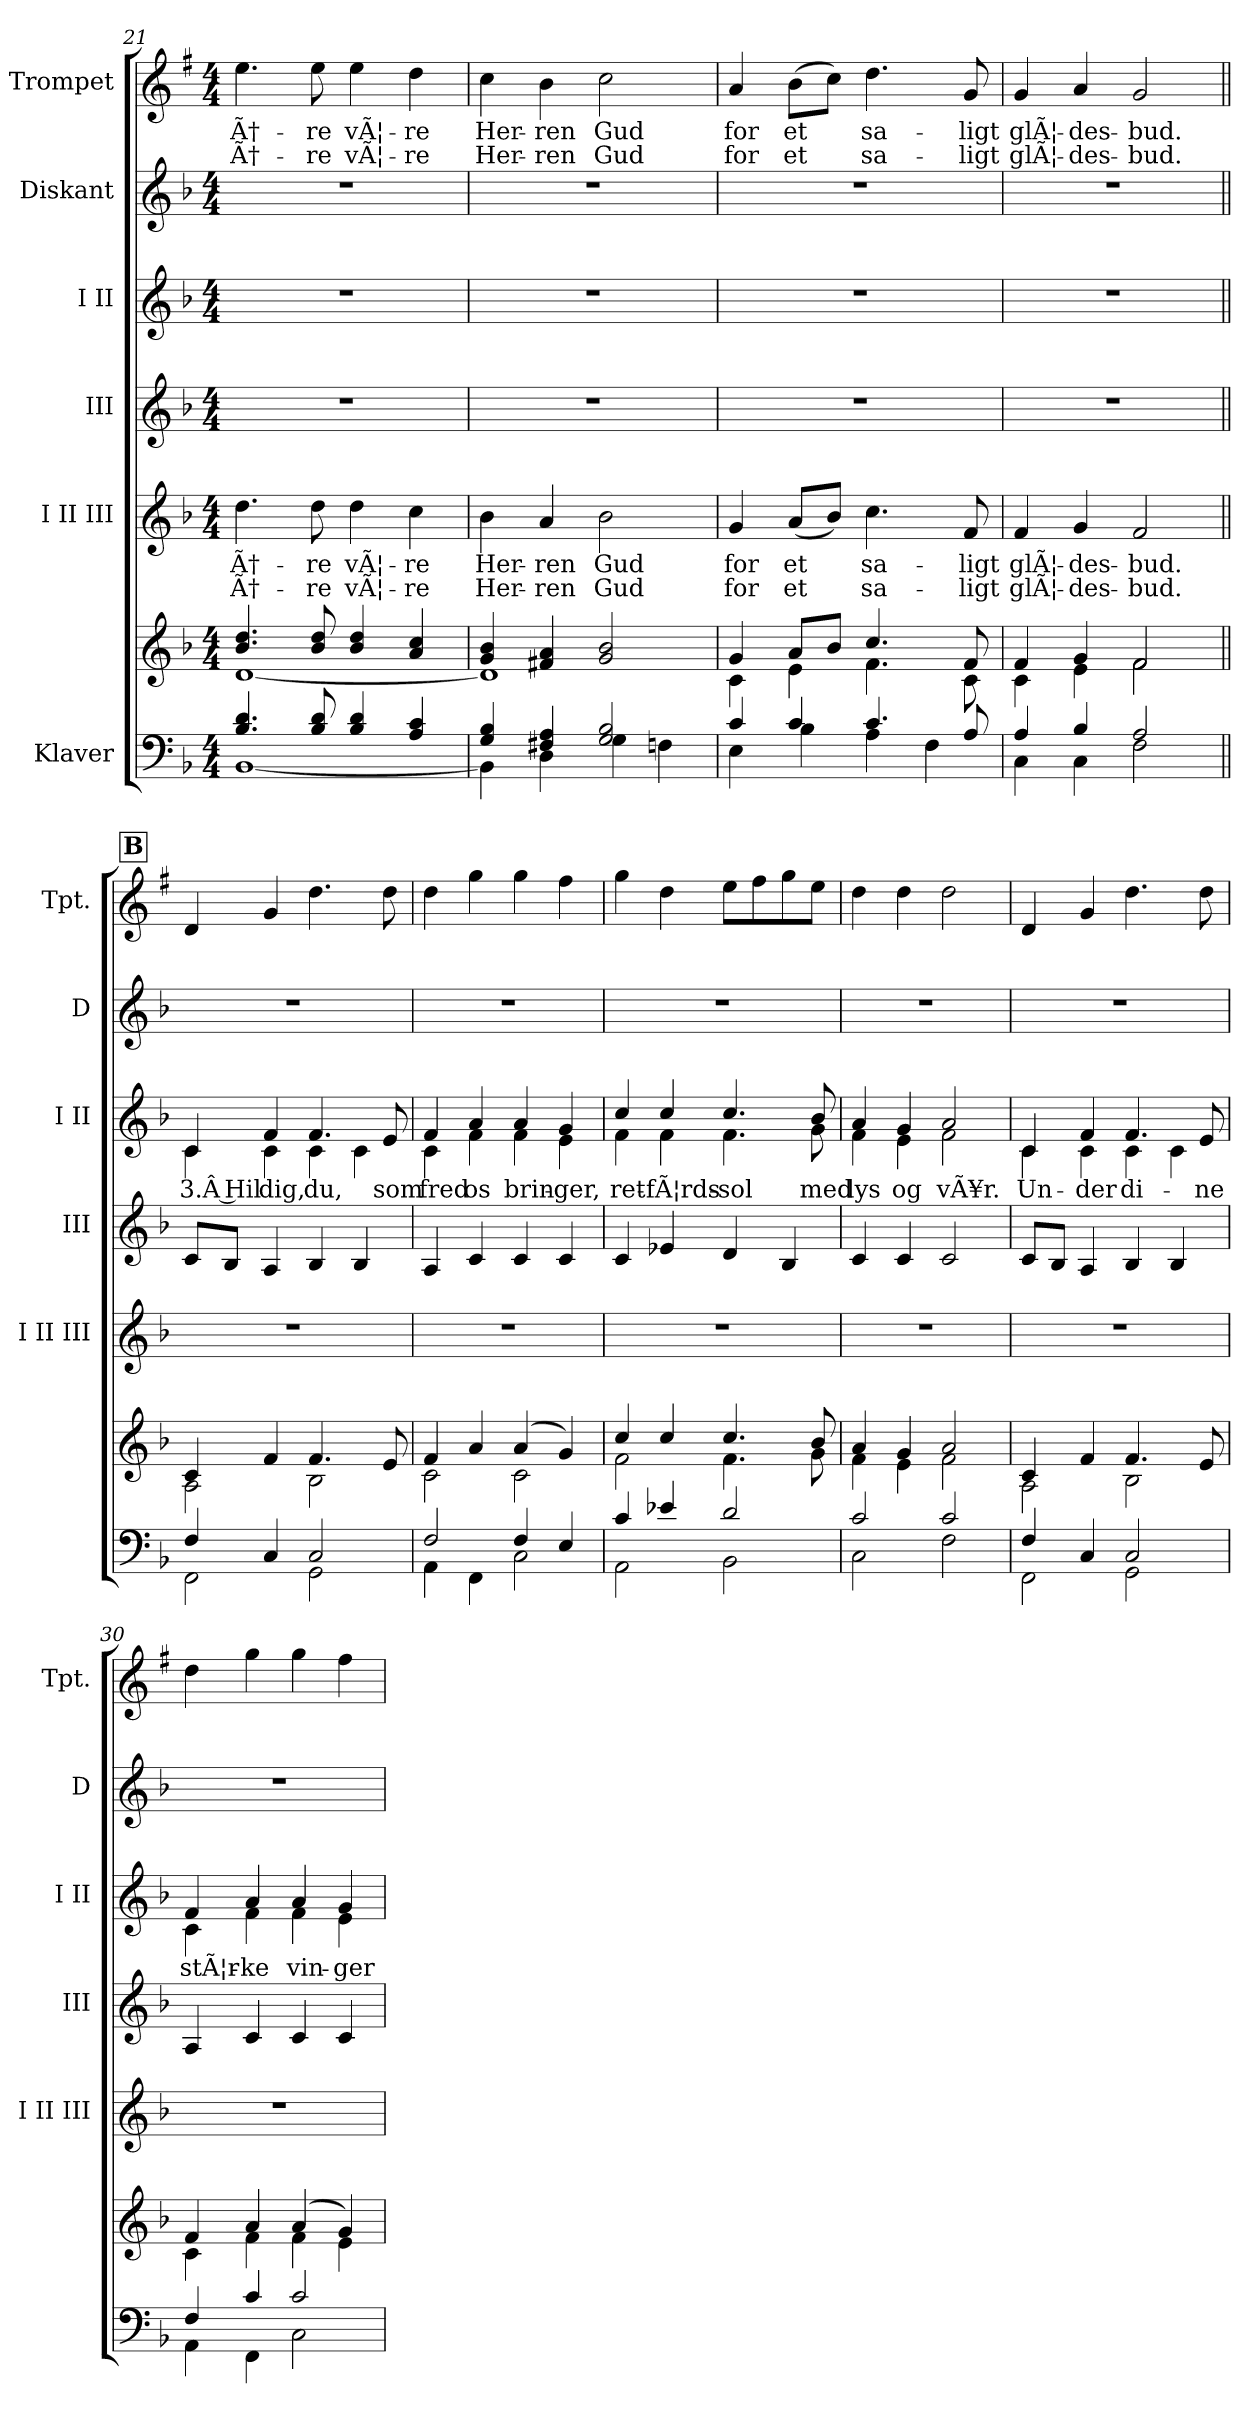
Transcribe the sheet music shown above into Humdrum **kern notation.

**kern	**kern	**kern	**text	**text	**kern	**kern	**text	**kern	**kern	**text	**text
*part6	*part6	*part5	*part5	*part5	*part4	*part3	*part3	*part2	*part1	*part1	*part1
*staff7	*staff6	*staff5	*staff5	*staff5	*staff4	*staff3	*staff3	*staff2	*staff1	*staff1	*staff1
*I"Klaver	*	*I"I II III	*	*	*I"III	*I"I II	*	*I"Diskant	*I"Trompet	*	*
*	*	*I'I II III	*	*	*I'III	*I'I II	*	*I'D	*I'Tpt.	*	*
*clefF4	*clefG2	*clefG2	*	*	*clefG2	*clefG2	*	*clefG2	*clefG2	*	*
*	*	*	*	*	*	*	*	*	*ITrd1c2	*	*
*k[b-]	*k[b-]	*k[b-]	*	*	*k[b-]	*k[b-]	*	*k[b-]	*k[b-]	*	*
*M4/4	*M4/4	*M4/4	*	*	*M4/4	*M4/4	*	*M4/4	*M4/4	*	*
=21	=21	=21	=21	=21	=21	=21	=21	=21	=21	=21	=21
*^	*^	*	*	*	*	*	*	*	*	*	*
4.B-/ 4.d/	[1BB-	4.b-/ 4.dd/	[1d	4.dd\	Ã†-	Ã†-	1r	1r	.	1r	4.dd\	Ã†-	Ã†-
8B-/ 8d/	.	8b-/ 8dd/	.	8dd\	-re	-re	.	.	.	.	8dd\	-re	-re
4B-/ 4d/	.	4b-/ 4dd/	.	4dd\	vÃ¦-	vÃ¦-	.	.	.	.	4dd\	vÃ¦-	vÃ¦-
4A/ 4c/	.	4a/ 4cc/	.	4cc\	-re	-re	.	.	.	.	4cc\	-re	-re
!!LO:PB:g=z
=22	=22	=22	=22	=22	=22	=22	=22	=22	=22	=22	=22	=22	=22
4G/ 4B-/	4BB-\]	4g/ 4b-/	1d]	4b-\	Her-	Her-	1r	1r	.	1r	4b-\	Her-	Her-
4F#X/ 4A/	4D\	4f#X/ 4a/	.	4a/	-ren	-ren	.	.	.	.	4a\	-ren	-ren
2G/ 2B-/	4G\	2g/ 2b-/	.	2b-\	Gud	Gud	.	.	.	.	2b-\	Gud	Gud
.	4Fn\	.	.	.	.	.	.	.	.	.	.	.	.
=23	=23	=23	=23	=23	=23	=23	=23	=23	=23	=23	=23	=23	=23
4c/	4E\	4g/	4c\	4g/	for	for	1r	1r	.	1r	4g/	for	for
4c/	4B-\	8a/L	4e\	(<8a/L	et	et	.	.	.	.	(>8a\L	et	et
.	.	8b-/J	.	8b-/J)	.	.	.	.	.	.	8b-\J)	.	.
4.c/	4A\	4.cc/	4.f\	4.cc\	sa-	sa-	.	.	.	.	4.cc\	sa-	sa-
.	4F\	.	.	.	.	.	.	.	.	.	.	.	.
8A/	.	8f/	8c\	8f/	-ligt	-ligt	.	.	.	.	8f/	-ligt	-ligt
=24	=24	=24	=24	=24	=24	=24	=24	=24	=24	=24	=24	=24	=24
4A/	4C\	4f/	4c\	4f/	glÃ¦-	glÃ¦-	1r	1r	.	1r	4f/	glÃ¦-	glÃ¦-
4B-/	4C\	4g/	4e\	4g/	-des-	-des-	.	.	.	.	4g/	-des-	-des-
2A/	2F\	2f/	2f\	2f/	-bud.	-bud.	.	.	.	.	2f/	-bud.	-bud.
!!LO:LB:g=z
!!LO:REH:place=s1:a:B:fs=14:t=B
=25||	=25||	=25||	=25||	=25||	=25||	=25||	=25||	=25||	=25||	=25||	=25||	=25||	=25||
*	*	*	*	*	*	*	*	*^	*	*	*	*	*
4F/	2FF\	4c/	2A\	1r	.	.	8c/L	4c/	4c\	3.Â Hil	1r	4c/	.	.
.	.	.	.	.	.	.	8B-/J	.	.	.	.	.	.	.
4C/	.	4f/	.	.	.	.	4A/	4f/	4c\	dig,	.	4f/	.	.
2C/	2GG\	4.f/	2B-\	.	.	.	4B-/	4.f/	4c\	du,	.	4.cc\	.	.
.	.	.	.	.	.	.	4B-/	.	4c\	.	.	.	.	.
.	.	8e/	.	.	.	.	.	8e/	.	som	.	8cc\	.	.
=26	=26	=26	=26	=26	=26	=26	=26	=26	=26	=26	=26	=26	=26	=26
2F/	4AA\	4f/	2c\	1r	.	.	4A/	4f/	4c\	fred	1r	4cc\	.	.
.	4FF\	4a/	.	.	.	.	4c/	4a/	4f\	os	.	4ff\	.	.
4F/	2C\	(>4a/	2c\	.	.	.	4c/	4a/	4f\	brin-	.	4ff\	.	.
4E/	.	4g/)	.	.	.	.	4c/	4g/	4e\	-ger,	.	4ee\	.	.
=27	=27	=27	=27	=27	=27	=27	=27	=27	=27	=27	=27	=27	=27	=27
4c/	2AA\	4cc/	2f\	1r	.	.	4c/	4cc/	4f\	ret-	1r	4ff\	.	.
4e-X/	.	4cc/	.	.	.	.	4e-X/	4cc/	4f\	-fÃ¦rds-	.	4cc\	.	.
2d/	2BB-\	4.cc/	4.f\	.	.	.	4d/	4.cc/	4.f\	-sol	.	8dd\L	.	.
.	.	.	.	.	.	.	.	.	.	.	.	8ee\	.	.
.	.	.	.	.	.	.	4B-/	.	.	.	.	8ff\	.	.
.	.	8b-/	8g\	.	.	.	.	8b-/	8g\	med	.	8dd\J	.	.
=28	=28	=28	=28	=28	=28	=28	=28	=28	=28	=28	=28	=28	=28	=28
2c/	2C\	4a/	4f\	1r	.	.	4c/	4a/	4f\	lys	1r	4cc\	.	.
.	.	4g/	4e\	.	.	.	4c/	4g/	4e\	og	.	4cc\	.	.
2c/	2F\	2a/	2f\	.	.	.	2c/	2a/	2f\	vÃ¥r.	.	2cc\	.	.
=29	=29	=29	=29	=29	=29	=29	=29	=29	=29	=29	=29	=29	=29	=29
4F/	2FF\	4c/	2A\	1r	.	.	8c/L	4c/	4c\	Un-	1r	4c/	.	.
.	.	.	.	.	.	.	8B-/J	.	.	.	.	.	.	.
4C/	.	4f/	.	.	.	.	4A/	4f/	4c\	-der	.	4f/	.	.
2C/	2GG\	4.f/	2B-\	.	.	.	4B-/	4.f/	4c\	di-	.	4.cc\	.	.
.	.	.	.	.	.	.	4B-/	.	4c\	.	.	.	.	.
.	.	8e/	.	.	.	.	.	8e/	.	-ne	.	8cc\	.	.
=30	=30	=30	=30	=30	=30	=30	=30	=30	=30	=30	=30	=30	=30	=30
4F/	4AA\	4f/	4c\	1r	.	.	4A/	4f/	4c\	stÃ¦r-	1r	4cc\	.	.
4c/	4FF\	4a/	4f\	.	.	.	4c/	4a/	4f\	-ke	.	4ff\	.	.
2c/	2C\	(>4a/	4f\	.	.	.	4c/	4a/	4f\	vin-	.	4ff\	.	.
.	.	4g/)	4e\	.	.	.	4c/	4g/	4e\	-ger	.	4ee\	.	.
*v	*v	*	*	*	*	*	*	*v	*v	*	*	*	*	*
*	*v	*v	*	*	*	*	*	*	*	*	*	*
=	=	=	=	=	=	=	=	=	=	=	=
*-	*-	*-	*-	*-	*-	*-	*-	*-	*-	*-	*-
